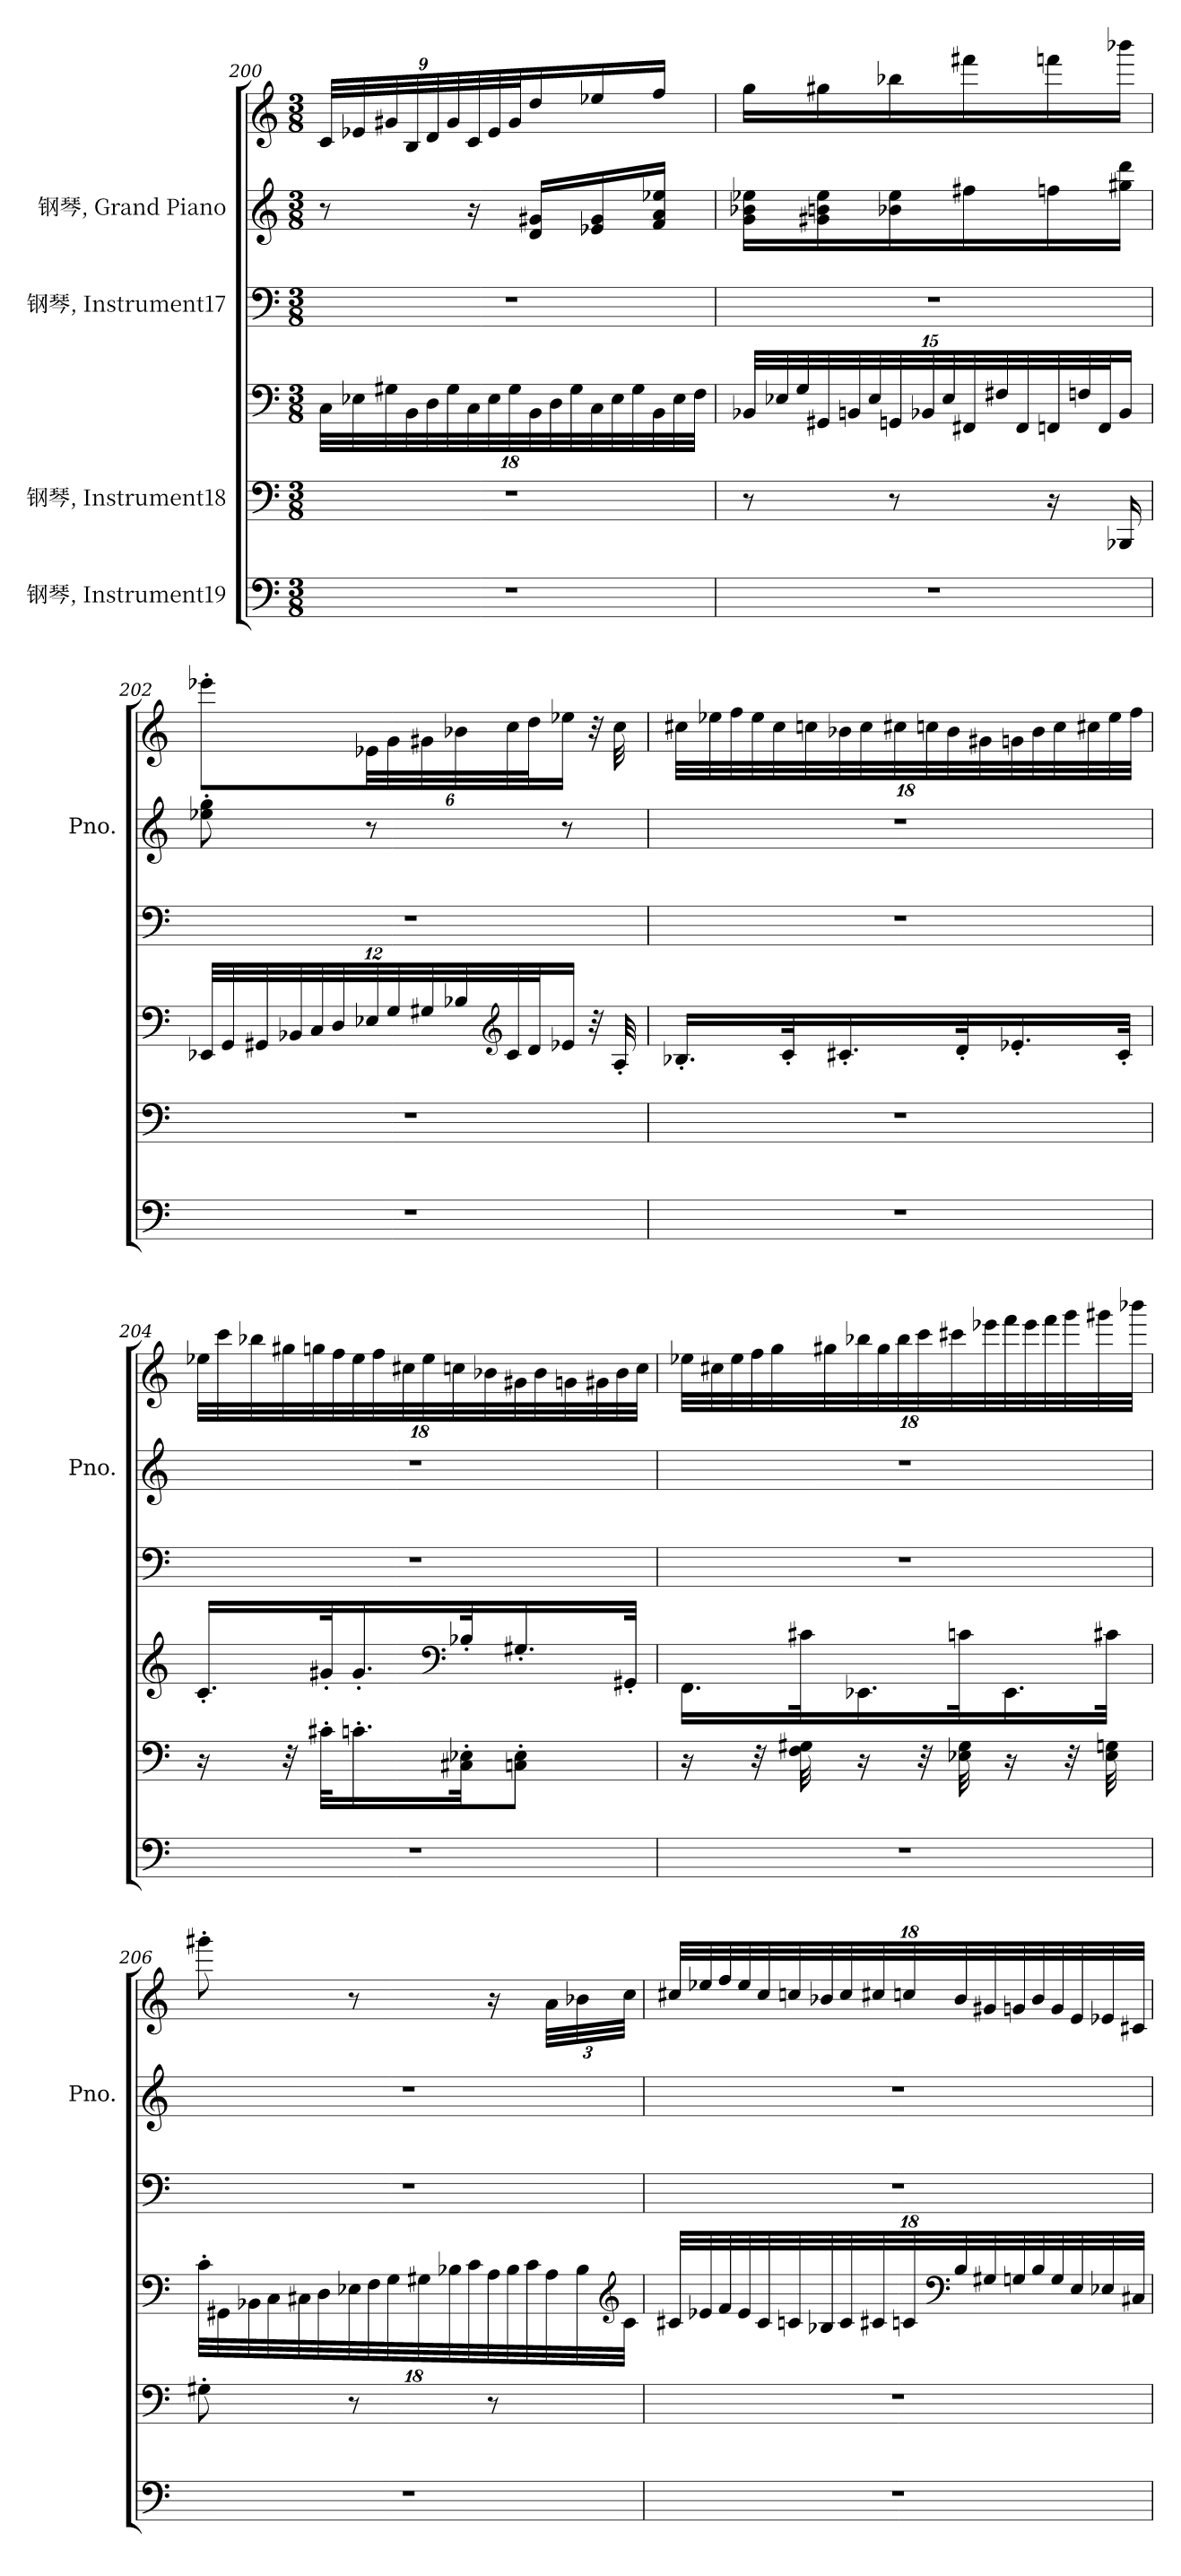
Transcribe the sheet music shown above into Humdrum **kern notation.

**kern	**kern	**kern	**kern	**kern	**kern
*part4	*part3	*part3	*part2	*part1	*part1
*staff6	*staff5	*staff4	*staff3	*staff2	*staff1
*I"钢琴, Instrument19	*I"钢琴, Instrument18	*	*I"钢琴, Instrument17	*I"钢琴, Grand Piano	*
*	*	*	*	*I'Pno.	*
!!LO:LB:g=z
*clefF4	*clefF4	*clefF4	*clefF4	*clefG2	*clefG2
*k[]	*k[]	*k[]	*k[]	*k[]	*k[]
*M3/8	*M3/8	*M3/8	*M3/8	*M3/8	*M3/8
*	*	*Xbrackettup	*	*	*Xbrackettup
=200	=200	=200	=200	=200	=200
4.r	4.r	48C\LLL	4.r	8r	48c/LLL
.	.	48E-X\	.	.	48e-X/
.	.	48G#X\	.	.	48g#X/
.	.	48BB\	.	.	48B/
.	.	48D\	.	.	48d/
.	.	48G#\	.	.	48g#/
.	.	48C\	.	16r	48c/
.	.	48E-\	.	.	48e-/
.	.	48G#\	.	.	48g#/J
.	.	48BB\	.	16d/ 16g#X/LL	16dd/
.	.	48D\	.	.	.
.	.	48G#\	.	.	.
.	.	48C\	.	16e-X/ 16g#/	16ee-X/
.	.	48E-\	.	.	.
.	.	48G#\	.	.	.
.	.	48BB\	.	16f/ 16a/ 16ee-X/JJ	16ff/JJ
.	.	48E-\	.	.	.
.	.	48F\JJJ	.	.	.
=201	=201	=201	=201	=201	=201
4.r	8r	48BB-X/LLL	4.r	16g\ 16b-X\ 16ee-X\LL	16gg\LL
.	.	48E-X/	.	.	.
.	.	48G/	.	.	.
.	.	48GG#X/	.	16g#X\ 16bn\ 16ee-\	16gg#X\
.	.	48BBn/	.	.	.
.	.	48E-/	.	.	.
.	8r	48GGn/	.	16b-X\ 16ee-\	16bb-X\
.	.	48BB-X/	.	.	.
.	.	48E-/	.	.	.
.	.	48FF#X/	.	16ff#X\	16fff#X\
.	.	48F#X/	.	.	.
.	.	48FF#/	.	.	.
.	16r	48FFn/	.	16ffn\	16fffn\
.	.	48Fn/	.	.	.
.	.	48FF/J	.	.	.
.	16BBB-X/	16BB-/JJ	.	16gg#X\ 16ddd\JJ	16bbb-X\JJ
!!LO:PB:g=z
=202	=202	=202	=202	=202	=202
4.r	4.r	48EE-X/LLL	4.r	8ee-X\' 8gg\'	8eee-X'\L
.	.	48GG/	.	.	.
.	.	48GG#X/	.	.	.
.	.	48BB-X/	.	.	.
.	.	48C/	.	.	.
.	.	48D/	.	.	.
.	.	48E-X/	.	8r	48e-X\LL
.	.	48G/	.	.	48g\
.	.	48G#X/	.	.	48g#X\
.	.	48B-X/	.	.	48b-X\
*	*	*clefG2	*	*	*
.	.	48c/	.	.	48cc\
.	.	48d/J	.	.	48dd\J
.	.	16e-X/JJ	.	8r	16ee-X\JJ
.	.	32r	.	.	32r
.	.	32A'/	.	.	32cc\
!!LO:LB:g=z
=203	=203	=203	=203	=203	=203
4.r	4.r	16.B-X'/LL	4.r	4.r	48cc#X\LLL
.	.	.	.	.	48ee-X\
.	.	.	.	.	48ff\
.	.	.	.	.	48ee-\
.	.	.	.	.	48cc#\
.	.	32c'/K	.	.	.
.	.	.	.	.	48ccn\
.	.	16.c#X'/	.	.	48b-X\
.	.	.	.	.	48cc\
.	.	.	.	.	48cc#X\
.	.	.	.	.	48ccn\
.	.	.	.	.	48b-\
.	.	32d'/K	.	.	.
.	.	.	.	.	48g#X\
.	.	16.e-X'/	.	.	48gn\
.	.	.	.	.	48b-\
.	.	.	.	.	48cc\
.	.	.	.	.	48cc#X\
.	.	.	.	.	48ee-\
.	.	32c#'/JJk	.	.	.
.	.	.	.	.	48ff\JJJ
!!LO:PB:g=z
=204	=204	=204	=204	=204	=204
4.r	16r	16.c'/LL	4.r	4.r	48ee-X\LLL
.	.	.	.	.	48ccc\
.	.	.	.	.	48bb-X\
.	32r	.	.	.	48gg#X\
.	.	.	.	.	48ggn\
.	32c#X'\KLL	32g#X'/K	.	.	.
.	.	.	.	.	48ff\
.	16.cn'\	16.g#'/	.	.	48ee-\
.	.	.	.	.	48ff\
.	.	.	.	.	48cc#X\
.	.	.	.	.	48ee-\
.	.	.	.	.	48ccn\
*	*	*clefF4	*	*	*
.	32C#X\' 32E-X\'JK	32B-X'/K	.	.	.
.	.	.	.	.	48b-X\
.	8Cn\' 8E-\'J	16.G#X'/	.	.	48g#X\
.	.	.	.	.	48b-\
.	.	.	.	.	48gn\
.	.	.	.	.	48g#X\
.	.	.	.	.	48b-\
.	.	32GG#X'/JJk	.	.	.
.	.	.	.	.	48cc\JJJ
!!LO:LB:g=z
=205	=205	=205	=205	=205	=205
4.r	16r	16.FF\LL	4.r	4.r	48ee-X\LLL
.	.	.	.	.	48cc#X\
.	.	.	.	.	48ee-\
.	32r	.	.	.	48ff\
.	.	.	.	.	48gg\
.	32F\ 32G#X\	32c#X\K	.	.	.
.	.	.	.	.	48gg#X\
.	16r	16.EE-X\	.	.	48bb-X\
.	.	.	.	.	48gg#\
.	.	.	.	.	48bb-\
.	32r	.	.	.	48ccc\
.	.	.	.	.	48ccc#X\
.	32E-X\ 32G#\	32cn\K	.	.	.
.	.	.	.	.	48eee-X\
.	16r	16.EE-\	.	.	48fff\
.	.	.	.	.	48eee-\
.	.	.	.	.	48fff\
.	32r	.	.	.	48ggg\
.	.	.	.	.	48ggg#X\
.	32E-\ 32Gn\	32c#X\JJk	.	.	.
.	.	.	.	.	48bbb-X\JJJ
!!LO:PB:g=z
=206	=206	=206	=206	=206	=206
4.r	8G#X'\	48c'\LLL	4.r	4.r	8ggg#X'\
.	.	48GG#X\	.	.	.
.	.	48BB-X\	.	.	.
.	.	48C\	.	.	.
.	.	48C#X\	.	.	.
.	.	48D\	.	.	.
.	8r	48E-X\	.	.	8r
.	.	48F\	.	.	.
.	.	48G\	.	.	.
.	.	48G#X\	.	.	.
.	.	48B-X\	.	.	.
.	.	48c\	.	.	.
.	8r	48A\	.	.	16r
.	.	48B-\	.	.	.
.	.	48c\	.	.	.
.	.	48A\	.	.	48a\LLL
.	.	48B-\	.	.	48b-X\
*	*	*clefG2	*	*	*
.	.	48c\JJJ	.	.	48cc\JJJ
!!LO:LB:g=z
=207	=207	=207	=207	=207	=207
4.r	4.r	48c#X/LLL	4.r	4.r	48cc#X/LLL
.	.	48e-X/	.	.	48ee-X/
.	.	48f/	.	.	48ff/
.	.	48e-/	.	.	48ee-/
.	.	48c#/	.	.	48cc#/
.	.	48cn/	.	.	48ccn/
.	.	48B-X/	.	.	48b-X/
.	.	48c/	.	.	48cc/
.	.	48c#X/	.	.	48cc#X/
.	.	48cn/	.	.	48ccn/
*	*	*clefF4	*	*	*
.	.	48B-/	.	.	48b-/
.	.	48G#X/	.	.	48g#X/
.	.	48Gn/	.	.	48gn/
.	.	48B-/	.	.	48b-/
.	.	48G/	.	.	48g/
.	.	48E/	.	.	48e/
.	.	48E-X/	.	.	48e-X/
.	.	48C#X/JJJ	.	.	48c#X/JJJ
=	=	=	=	=	=
*-	*-	*-	*-	*-	*-
